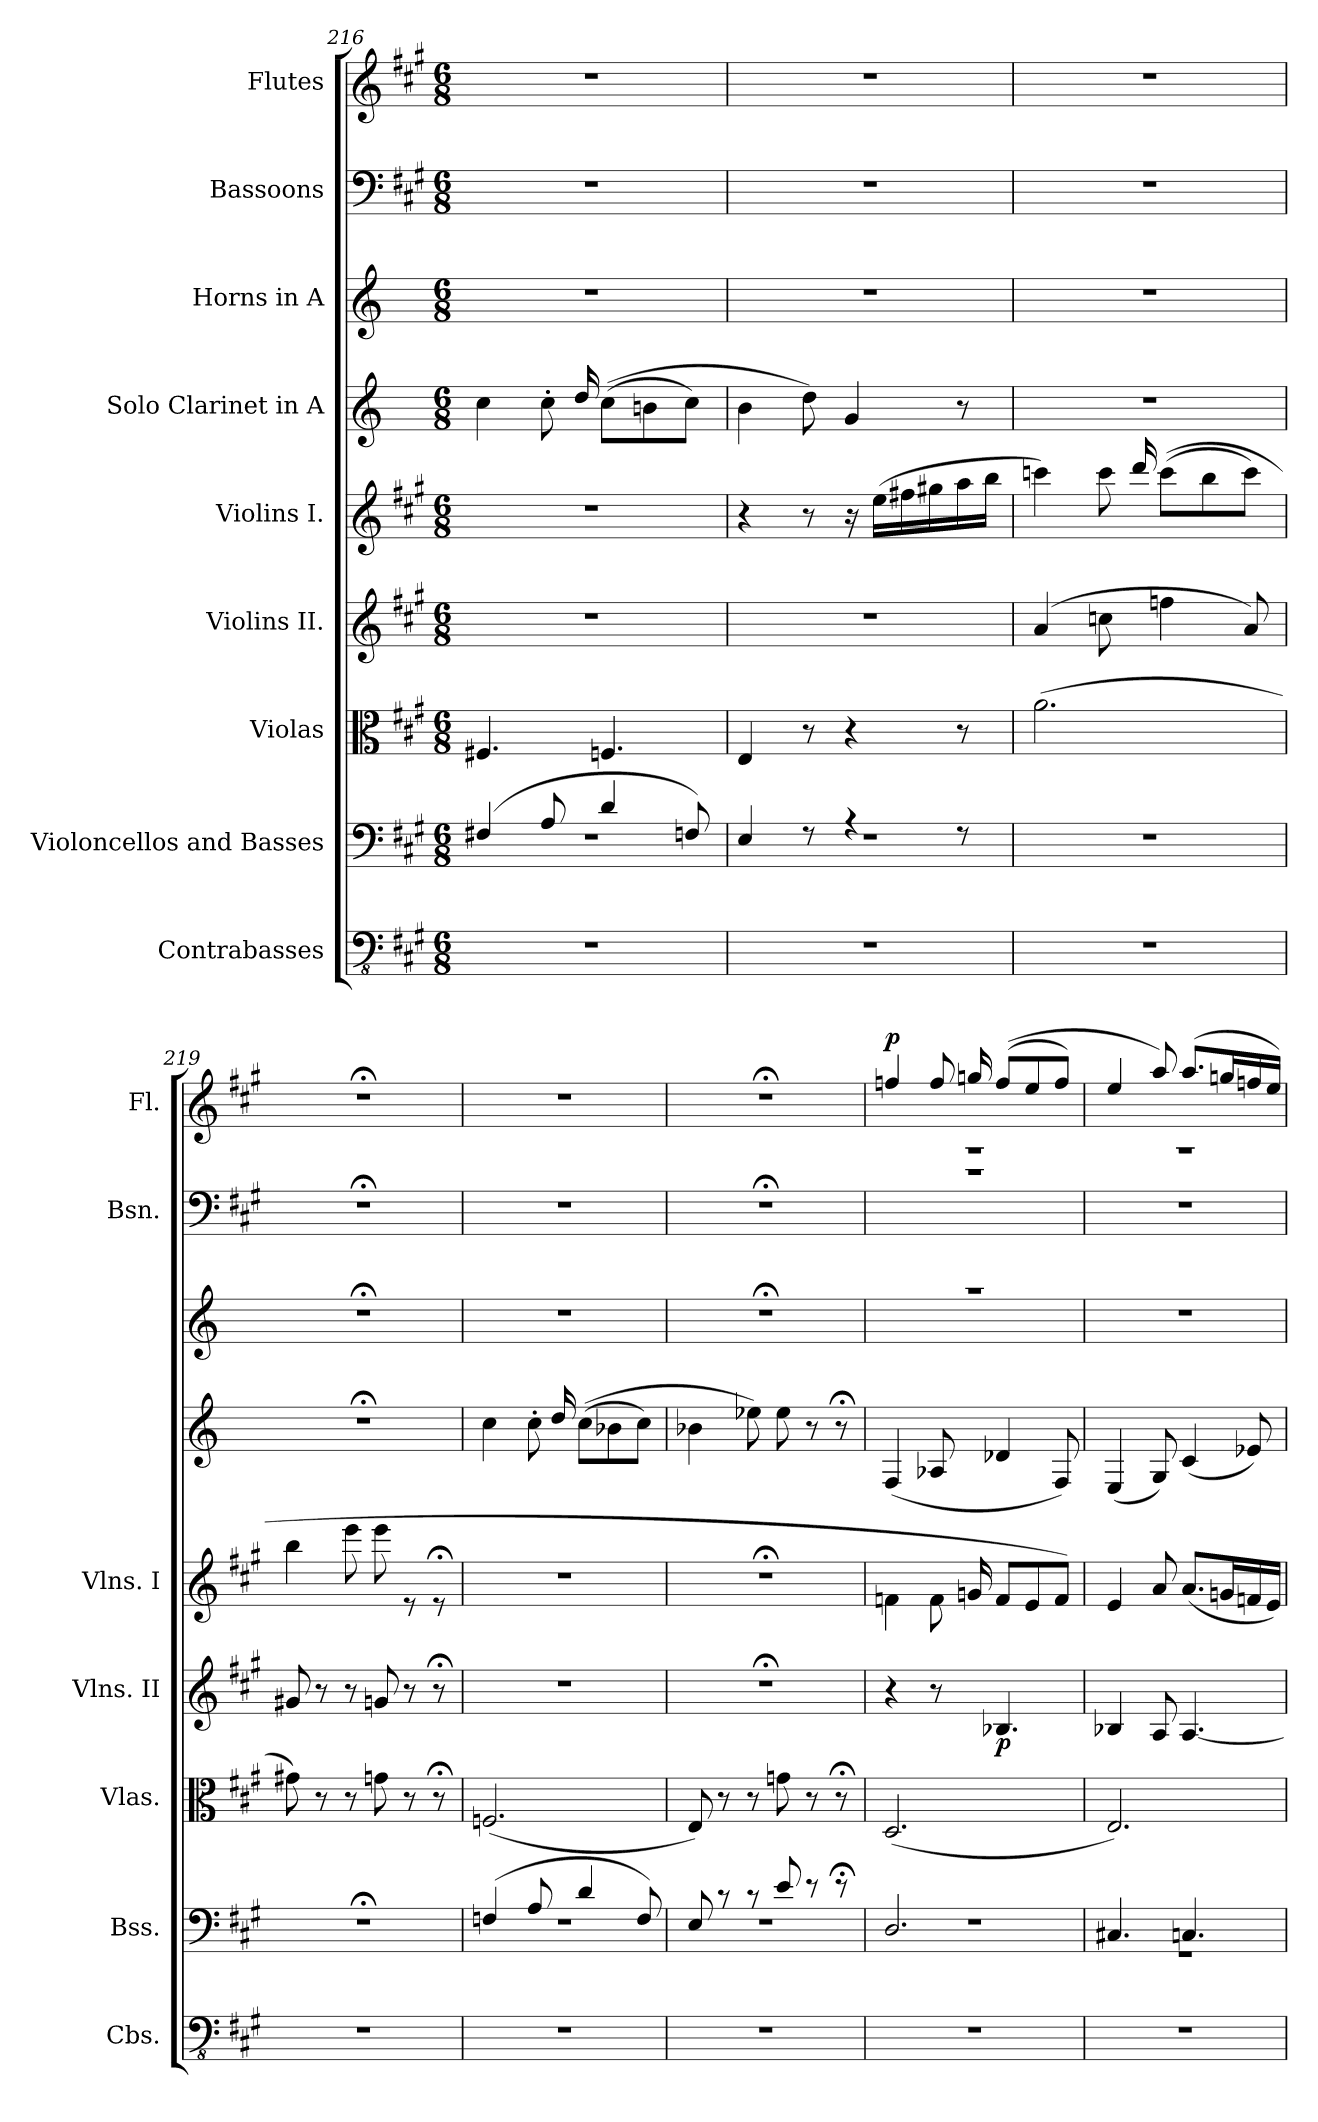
**kern	**kern	**kern	**kern	**dynam	**kern	**kern	**kern	**kern	**kern	**dynam
*part9	*part8	*part7	*part6	*part6	*part5	*part4	*part3	*part2	*part1	*part1
*staff9	*staff8	*staff7	*staff6	*staff6	*staff5	*staff4	*staff3	*staff2	*staff1	*staff1
*I"Contrabasses	*I"Violoncellos and Basses	*I"Violas	*I"Violins II.	*	*I"Violins I.	*I"Solo Clarinet in A	*I"Horns in A	*I"Bassoons	*I"Flutes	*
*I'Cbs.	*I'Bss.	*I'Vlas.	*I'Vlns. II	*	*I'Vlns. I	*	*	*I'Bsn.	*I'Fl.	*
*clefFv4	*clefF4	*clefC3	*clefG2	*	*clefG2	*clefG2	*clefG2	*clefF4	*clefG2	*
*	*	*	*	*	*	*ITrd2c3	*ITrd2c3	*	*	*
*k[f#c#g#]	*k[f#c#g#]	*k[f#c#g#]	*k[f#c#g#]	*	*k[f#c#g#]	*k[f#c#g#]	*k[f#c#g#]	*k[f#c#g#]	*k[f#c#g#]	*
*M6/8	*M6/8	*M6/8	*M6/8	*	*M6/8	*M6/8	*M6/8	*M6/8	*M6/8	*
=216	=216	=216	=216	=216	=216	=216	=216	=216	=216	=216
*	*^	*	*	*	*	*^	*	*	*	*
2.r	(>4F#X/	2.rF	4.F#X/	2.r	.	2.r	4a\	4ryy	2.r	2.r	2.r	.
*	*	*	*	*	*	*	*	*Xtuplet	*	*	*	*
.	8A/	.	.	.	.	.	8a'\	12ryy	.	.	.	.
.	.	.	.	.	.	.	.	(>24b!/	.	.	.	.
.	4d/	.	4.Fn/	.	.	.	((>8a\L	4.ryy	.	.	.	.
.	.	.	.	.	.	.	8g#X\	.	.	.	.	.
.	8Fn/)	.	.	.	.	.	8a\J)	.	.	.	.	.
*	*	*	*	*	*	*	*v	*v	*	*	*	*
=217	=217	=217	=217	=217	=217	=217	=217	=217	=217	=217	=217
2.r	4E/	2.rF	4E/	2.r	.	4r	4g#\	2.r	2.r	2.r	.
.	8r	.	8r	.	.	8r	8b\)	.	.	.	.
.	4r	.	4r	.	.	16r	4e/	.	.	.	.
.	.	.	.	.	.	(>16ee\LL	.	.	.	.	.
.	.	.	.	.	.	16ff#X\	.	.	.	.	.
.	.	.	.	.	.	16gg#X\	.	.	.	.	.
.	8r	.	8r	.	.	16aa\	8r	.	.	.	.
.	.	.	.	.	.	16bb\JJ	.	.	.	.	.
*	*v	*v	*	*	*	*	*	*	*	*	*
=218	=218	=218	=218	=218	=218	=218	=218	=218	=218	=218
*	*	*	*	*	*^	*	*	*	*	*
2.r	2.r	(>2.a\	(>4a/	.	4cccn\)	4ryy	2.r	2.r	2.r	2.r	.
*	*	*	*	*	*	*Xtuplet	*	*	*	*	*
.	.	.	8ccn\	.	8ccc\	12ryy	.	.	.	.	.
.	.	.	.	.	.	(<24ddd!/	.	.	.	.	.
.	.	.	4ffn\	.	((>8ccc\L	4.ryy	.	.	.	.	.
.	.	.	.	.	8bb\	.	.	.	.	.	.
.	.	.	8a/)	.	8ccc\J)	.	.	.	.	.	.
*	*	*	*	*	*v	*v	*	*	*	*	*
=219	=219	=219	=219	=219	=219	=219	=219	=219	=219	=219
2.r	2.r;<	8g#X\)	8g#X/	.	4bb\	2.r;<	2.r;<	2.r;<	2.r;<	.
.	.	8r	8r	.	.	.	.	.	.	.
.	.	8r	8r	.	8eee\	.	.	.	.	.
.	.	8gn\	8gn/	.	8eee\	.	.	.	.	.
.	.	8r	8r	.	8re	.	.	.	.	.
.	.	8r;<	8r;<	.	8r;<e	.	.	.	.	.
=220	=220	=220	=220	=220	=220	=220	=220	=220	=220	=220
*	*^	*	*	*	*	*^	*	*	*	*
2.r	(>4Fn/	2.rF	(<2.Fn/	2.r	.	2.r	4a\	4ryy	2.r	2.r	2.r	.
.	8A/	.	.	.	.	.	8a'\	12ryy	.	.	.	.
.	.	.	.	.	.	.	.	(>24b!/	.	.	.	.
.	4d/	.	.	.	.	.	((>8a\L	4.ryy	.	.	.	.
.	.	.	.	.	.	.	8gn\	.	.	.	.	.
.	8F/)	.	.	.	.	.	8a\J)	.	.	.	.	.
*	*	*	*	*	*	*	*v	*v	*	*	*	*
=221	=221	=221	=221	=221	=221	=221	=221	=221	=221	=221	=221
2.r	8E/	2.rF	8E/)	2.r;<	.	2.r;<	4gn\	2.r;<	2.r;<	2.r;<	.
.	8r	.	8r	.	.	.	.	.	.	.	.
.	8r	.	8r	.	.	.	8ccn\)	.	.	.	.
.	8e/	.	8gn\	.	.	.	8cc\	.	.	.	.
.	8r	.	8r	.	.	.	8r	.	.	.	.
.	8r;<	.	8r;<	.	.	.	8r;<	.	.	.	.
!!LO:LB:g=z
=222	=222	=222	=222	=222	=222	=222	=222	=222	=222	=222	=222
*	*	*	*	*	*	*^	*	*^	*^	*^	*
*	*	*	*	*	*	*	*	*	*	*	*	*	*	*^	*
!	!	!	!	!	!	!	!	!	!	!	!	!	!	!	!	!LO:DY:a
2.r	2.D/	2.rF	(<2.D/	4r	.	4fn\	4ryy	(<4D/	2.r	2.ayy	2.r	2.Ayy	4ffn/	4ryy	2.rA	p
*	*	*	*	*	*	*	*	*	*	*	*	*	*	*Xtuplet	*	*
.	.	.	.	8r	.	8f\	12ryy	8Fn/	.	.	.	.	8ff/	12ryy	.	.
.	.	.	.	.	.	.	24gn!/	.	.	.	.	.	.	(>24ggn!/	.	.
!	!	!	!	!	!LO:DY:b	!	!	!	!	!	!	!	!	!	!	!
.	.	.	.	4.B-X/	p	8f/L	4.ryy	4B-X/	.	.	.	.	((>8ff/L	4.ryy	.	.
.	.	.	.	.	.	8e/	.	.	.	.	.	.	8ee/	.	.	.
.	.	.	.	.	.	8f/J)	.	8D/)	.	.	.	.	8ff/J)	.	.	.
*	*	*	*	*	*	*	*	*	*v	*v	*	*	*	*v	*v	*
*	*	*	*	*	*	*v	*v	*	*	*v	*v	*	*	*
=223	=223	=223	=223	=223	=223	=223	=223	=223	=223	=223	=223	=223
2.r	4.C#X/	2.r	2.E/)	4B-X/	.	4e/	(<4C#/	2.r	2.r	4ee/	2.rA	.
.	.	.	.	8A/	.	8a/	8E/)	.	.	8aa/)	.	.
.	4.Cn/	.	.	[4.A/	.	(<8.a/L	(<4A/	.	.	(>8.aa/L	.	.
.	.	.	.	.	.	16gn/L	.	.	.	16ggn/L	.	.
.	.	.	.	.	.	16fn/	8cn/)	.	.	16ffn/	.	.
.	.	.	.	.	.	16e/JJ)	.	.	.	16ee/JJ)	.	.
*	*v	*v	*	*	*	*	*	*	*	*v	*v	*
=	=	=	=	=	=	=	=	=	=	=
*-	*-	*-	*-	*-	*-	*-	*-	*-	*-	*-
